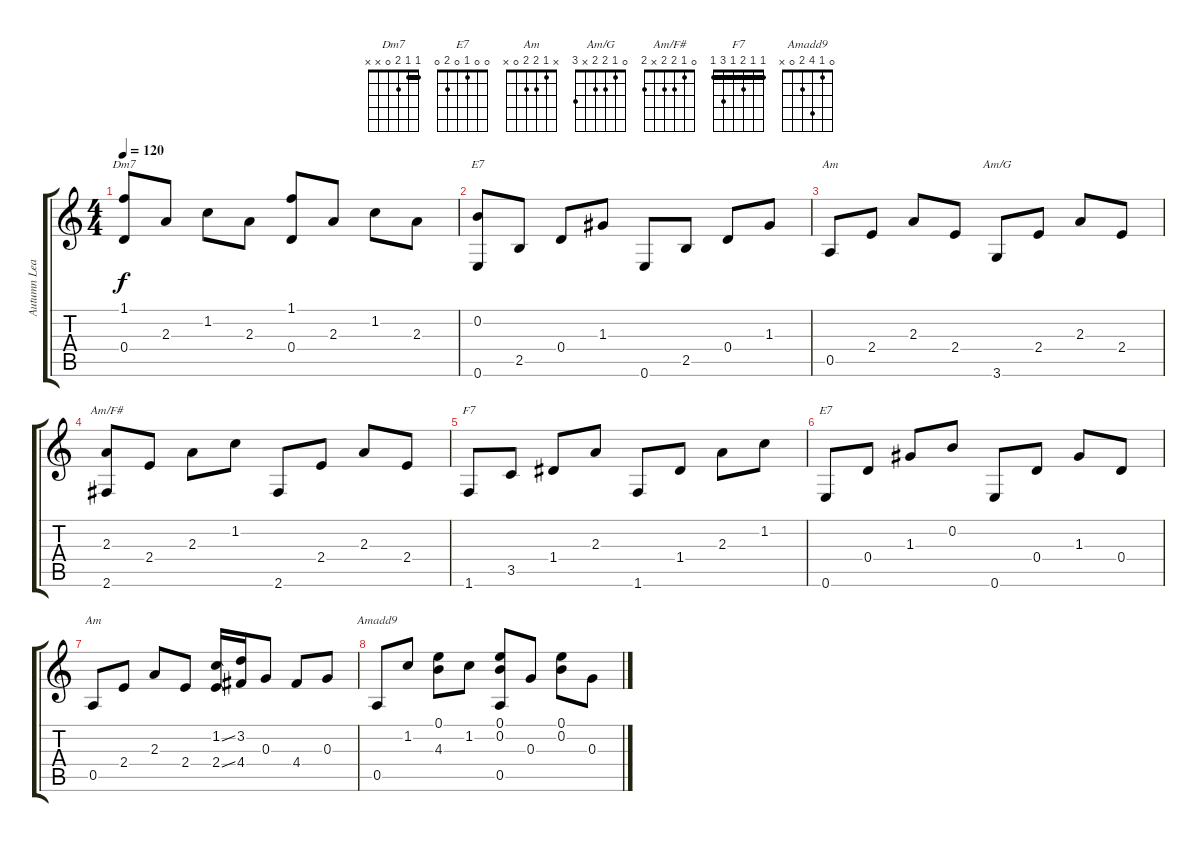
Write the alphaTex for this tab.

\track ("Autumn Leaves" "Autumn Lea") {instrument acousticguitarnylon}
\staff {score tabs}
\tuning (E4 B3 G3 D3 A2 E2) {hide}
\chord ("Dm7" 1 1 2 0 x x) {barre 1}
\chord ("E7" x 0 1 0 2 0)
\chord ("Am" 0 1 2 2 0 x)
\chord ("Am/G" 0 1 2 2 x 3)
\chord ("Am/F#" 0 1 2 2 x 2)
\chord ("F7" 1 1 2 1 3 1) {barre 1}
\chord ("E7" 0 0 1 0 2 0)
\chord ("Am" x 1 2 2 0 x)
\chord ("Amadd9" 0 1 4 2 0 x)
\ts (4 4)
\tempo 120
\clef g2
\ks c
(1.1 0.4).8{ch "Dm7" dy f} 2.3.8 1.2.8 2.3.8 (1.1 0.4).8 2.3.8 1.2.8 2.3.8 |
(0.2 0.6).8{ch "E7"} 2.5.8 0.4.8 1.3.8 0.6.8 2.5.8 0.4.8 1.3.8 |
0.5.8{ch "Am"} 2.4.8 2.3.8 2.4.8 3.6.8{ch "Am/G"} 2.4.8 2.3.8 2.4.8 |
(2.3 2.6).8{ch "Am/F#"} 2.4.8 2.3.8 1.2.8 2.6.8 2.4.8 2.3.8 2.4.8 |
1.6.8{ch "F7"} 3.5.8 1.4.8 2.3.8 1.6.8 1.4.8 2.3.8 1.2.8 |
0.6.8{ch "E7"} 0.4.8 1.3.8 0.2.8 0.6.8 0.4.8 1.3.8 0.4.8 |
0.5.8{ch "Am"} 2.4.8 2.3.8 2.4.8 (1.2{ss} 2.4{ss}).16 (3.2 4.4).16 0.3.8 4.4.8 0.3.8 |
0.5.8{ch "Amadd9"} 1.2.8 (0.1 4.3).8 1.2.8 (0.1 0.2 0.5).8 0.3.8 (0.1 0.2).8 0.3.8
